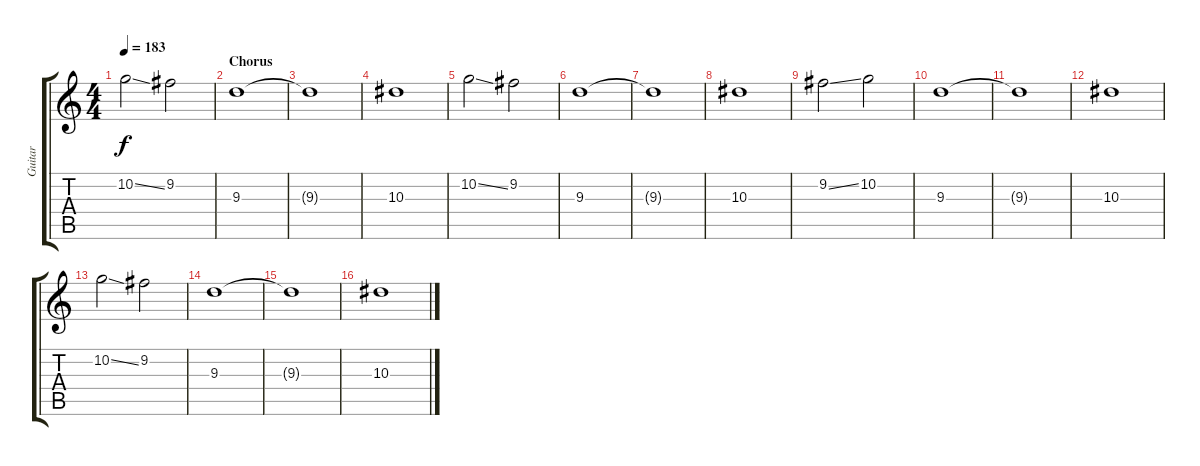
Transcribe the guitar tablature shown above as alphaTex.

\track ("Guitar" "Guitar") {instrument distortionguitar}
\staff {score tabs}
\tuning (D4 A3 F3 C3 G2 C2) {hide}
\ts (4 4)
\tempo 183
\clef g2
\ks c
10.2{ss}.2{dy f} 9.2.2 |
\section ("" "Chorus")
9.3.1 |
9.3{t}.1 |
10.3.1 |
10.2{ss}.2 9.2.2 |
9.3.1 |
9.3{t}.1 |
10.3.1 |
9.2{ss}.2 10.2.2 |
9.3.1 |
9.3{t}.1 |
10.3.1 |
10.2{ss}.2 9.2.2 |
9.3.1 |
9.3{t}.1 |
10.3.1
